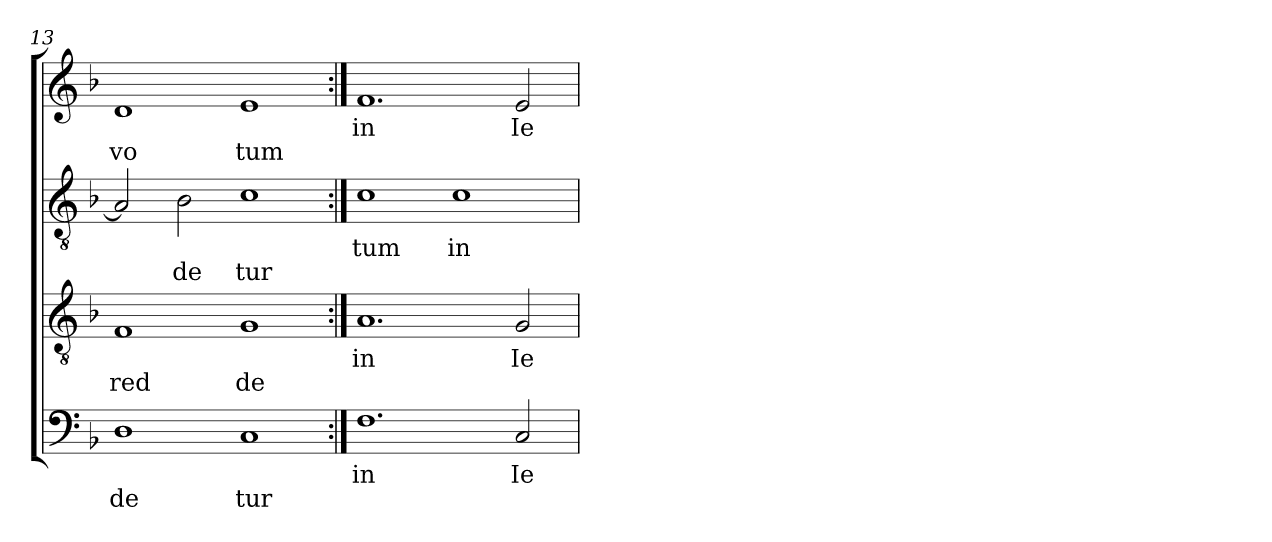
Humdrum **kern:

**kern	**text	**text	**kern	**text	**text	**kern	**text	**text	**kern	**text	**text
*part4	*part4	*part4	*part3	*part3	*part3	*part2	*part2	*part2	*part1	*part1	*part1
*staff4	*staff4	*staff4	*staff3	*staff3	*staff3	*staff2	*staff2	*staff2	*staff1	*staff1	*staff1
*clefF4	*	*	*clefGv2	*	*	*clefGv2	*	*	*clefG2	*	*
*k[b-]	*	*	*k[b-]	*	*	*k[b-]	*	*	*k[b-]	*	*
*F:	*	*	*F:	*	*	*F:	*	*	*F:	*	*
=13	=13	=13	=13	=13	=13	=13	=13	=13	=13	=13	=13
!	!	!LO:LY:b	!	!	!LO:LY:b	!	!	!	!	!	!LO:LY:b
1D	.	de	1F	.	red	2A/]	.	.	1d	.	vo
!	!	!	!	!	!	!	!	!LO:LY:b	!	!	!
.	.	.	.	.	.	2B-\	.	de	.	.	.
!	!	!LO:LY:b	!	!	!LO:LY:b	!	!	!LO:LY:b	!	!	!LO:LY:b
1C	.	tur	1G	.	de	1c	.	tur	1e	.	tum
!!LO:LB:g=z
=14:|!	=14:|!	=14:|!	=14:|!	=14:|!	=14:|!	=14:|!	=14:|!	=14:|!	=14:|!	=14:|!	=14:|!
!	!LO:LY:b	!	!	!LO:LY:b	!	!	!LO:LY:b	!	!	!LO:LY:b	!
1.F	in	.	1.A	in	.	1c	tum	.	1.f	in	.
!	!	!	!	!	!	!	!LO:LY:b	!	!	!	!
.	.	.	.	.	.	1c	in	.	.	.	.
!	!LO:LY:b	!	!	!LO:LY:b	!	!	!	!	!	!LO:LY:b	!
2C/	Ie	.	2G/	Ie	.	.	.	.	2e/	Ie	.
=	=	=	=	=	=	=	=	=	=	=	=
*-	*-	*-	*-	*-	*-	*-	*-	*-	*-	*-	*-
